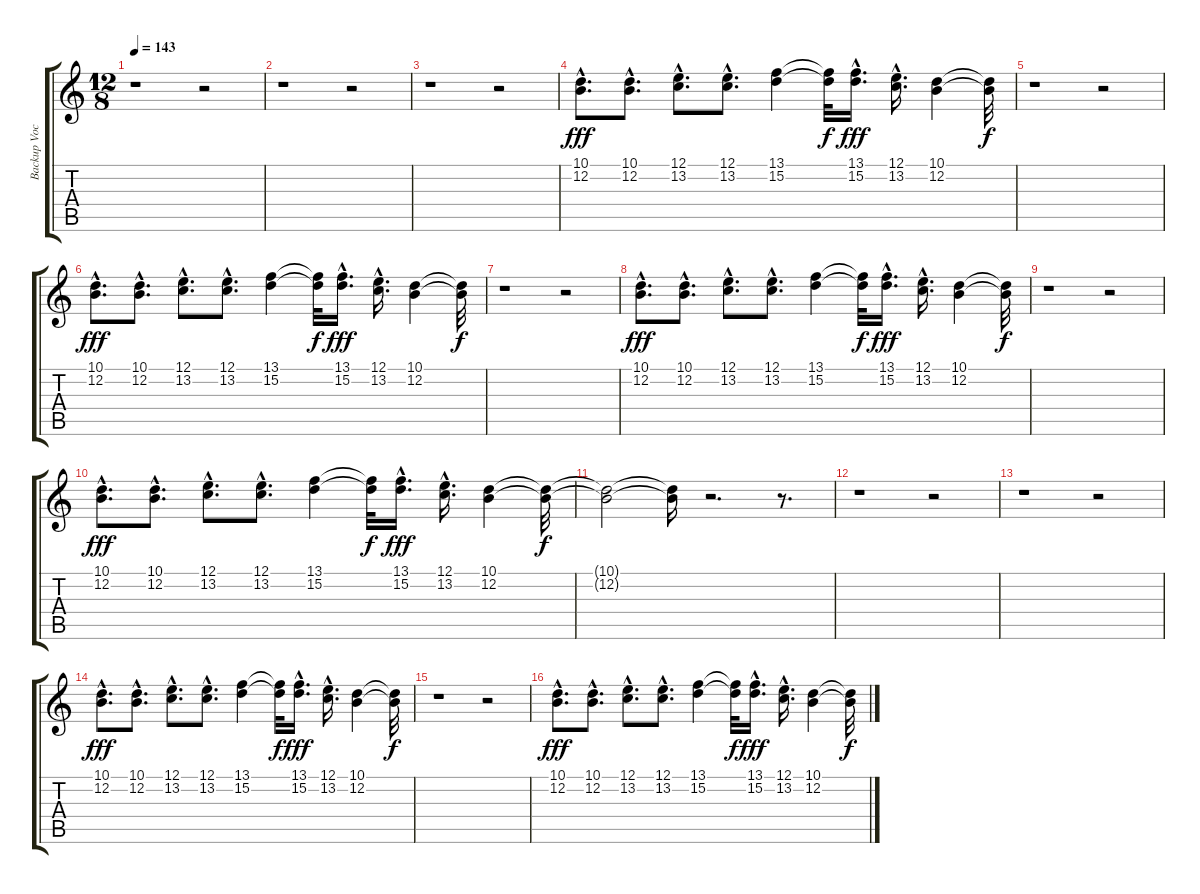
\track ("Backup Vocals" "Backup Voc") {instrument trumpet}
\staff {score tabs}
\tuning (E4 B3 G3 D3 A2 E2) {hide}
\ts (12 8)
\tempo 143
\clef g2
\ks c
r.1{dy fff instrument trumpet} r.2 |
r.1 r.2 |
r.1 r.2 |
(10.1{hac} 12.2{hac}).8{d} (10.1{hac} 12.2{hac}).8{d} (12.1{hac} 13.2{hac}).8{d} (12.1{hac} 13.2{hac}).8{d} (13.1 15.2).4 (13.1{t} 15.2{t}).32{dy f} (13.1{hac} 15.2{hac}).16{d dy fff} (12.1{hac} 13.2{hac}).16{d} (10.1 12.2).4 (10.1{t} 12.2{t}).32{dy f} |
r.1 r.2 |
(10.1{hac} 12.2{hac}).8{d dy fff} (10.1{hac} 12.2{hac}).8{d} (12.1{hac} 13.2{hac}).8{d} (12.1{hac} 13.2{hac}).8{d} (13.1 15.2).4 (13.1{t} 15.2{t}).32{dy f} (13.1{hac} 15.2{hac}).16{d dy fff} (12.1{hac} 13.2{hac}).16{d} (10.1 12.2).4 (10.1{t} 12.2{t}).32{dy f} |
r.1 r.2 |
(10.1{hac} 12.2{hac}).8{d dy fff} (10.1{hac} 12.2{hac}).8{d} (12.1{hac} 13.2{hac}).8{d} (12.1{hac} 13.2{hac}).8{d} (13.1 15.2).4 (13.1{t} 15.2{t}).32{dy f} (13.1{hac} 15.2{hac}).16{d dy fff} (12.1{hac} 13.2{hac}).16{d} (10.1 12.2).4 (10.1{t} 12.2{t}).32{dy f} |
r.1 r.2 |
(10.1{hac} 12.2{hac}).8{d dy fff} (10.1{hac} 12.2{hac}).8{d} (12.1{hac} 13.2{hac}).8{d} (12.1{hac} 13.2{hac}).8{d} (13.1 15.2).4 (13.1{t} 15.2{t}).32{dy f} (13.1{hac} 15.2{hac}).16{d dy fff} (12.1{hac} 13.2{hac}).16{d} (10.1 12.2).4 (10.1{t} 12.2{t}).32{dy f} |
(10.1{t} 12.2{t}).2 (10.1{t} 12.2{t}).16 r.2{d} r.8{d} |
r.1 r.2 |
r.1 r.2 |
(10.1{hac} 12.2{hac}).8{d dy fff} (10.1{hac} 12.2{hac}).8{d} (12.1{hac} 13.2{hac}).8{d} (12.1{hac} 13.2{hac}).8{d} (13.1 15.2).4 (13.1{t} 15.2{t}).32{dy f} (13.1{hac} 15.2{hac}).16{d dy fff} (12.1{hac} 13.2{hac}).16{d} (10.1 12.2).4 (10.1{t} 12.2{t}).32{dy f} |
r.1 r.2 |
(10.1{hac} 12.2{hac}).8{d dy fff} (10.1{hac} 12.2{hac}).8{d} (12.1{hac} 13.2{hac}).8{d} (12.1{hac} 13.2{hac}).8{d} (13.1 15.2).4 (13.1{t} 15.2{t}).32{dy f} (13.1{hac} 15.2{hac}).16{d dy fff} (12.1{hac} 13.2{hac}).16{d} (10.1 12.2).4 (10.1{t} 12.2{t}).32{dy f}
